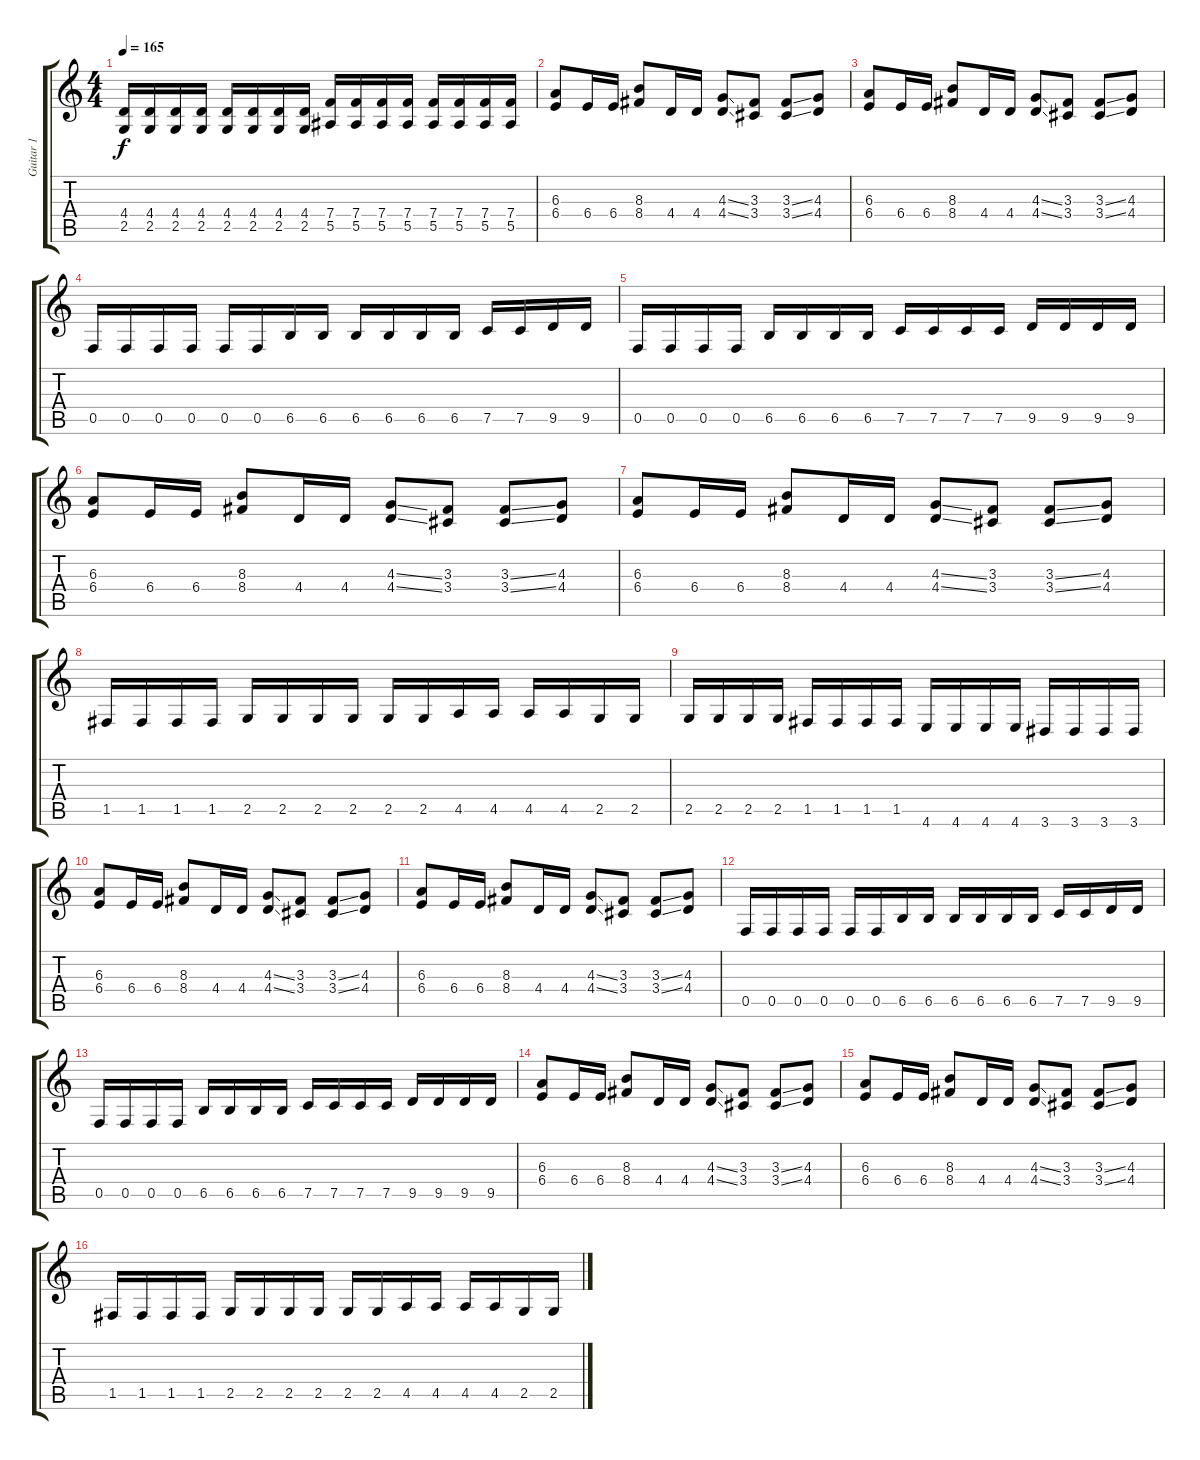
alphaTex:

\track ("Guitar 1" "Guitar 1") {instrument distortionguitar}
\staff {score tabs}
\tuning (C4 G3 Eb3 Bb2 F2 C2) {hide}
\ts (4 4)
\tempo 165
\clef g2
\ks c
(4.4 2.5).16{dy f} (4.4 2.5).16 (4.4 2.5).16 (4.4 2.5).16 (4.4 2.5).16 (4.4 2.5).16 (4.4 2.5).16 (4.4 2.5).16 (7.4 5.5).16 (7.4 5.5).16 (7.4 5.5).16 (7.4 5.5).16 (7.4 5.5).16 (7.4 5.5).16 (7.4 5.5).16 (7.4 5.5).16 |
(6.3 6.4).8 6.4.16 6.4.16 (8.3 8.4).8 4.4.16 4.4.16 (4.3{ss} 4.4{ss}).8 (3.3 3.4).8 (3.3{ss} 3.4{ss}).8 (4.3 4.4).8 |
(6.3 6.4).8 6.4.16 6.4.16 (8.3 8.4).8 4.4.16 4.4.16 (4.3{ss} 4.4{ss}).8 (3.3 3.4).8 (3.3{ss} 3.4{ss}).8 (4.3 4.4).8 |
0.5.16 0.5.16 0.5.16 0.5.16 0.5.16 0.5.16 6.5.16 6.5.16 6.5.16 6.5.16 6.5.16 6.5.16 7.5.16 7.5.16 9.5.16 9.5.16 |
0.5.16 0.5.16 0.5.16 0.5.16 6.5.16 6.5.16 6.5.16 6.5.16 7.5.16 7.5.16 7.5.16 7.5.16 9.5.16 9.5.16 9.5.16 9.5.16 |
(6.3 6.4).8 6.4.16 6.4.16 (8.3 8.4).8 4.4.16 4.4.16 (4.3{ss} 4.4{ss}).8 (3.3 3.4).8 (3.3{ss} 3.4{ss}).8 (4.3 4.4).8 |
(6.3 6.4).8 6.4.16 6.4.16 (8.3 8.4).8 4.4.16 4.4.16 (4.3{ss} 4.4{ss}).8 (3.3 3.4).8 (3.3{ss} 3.4{ss}).8 (4.3 4.4).8 |
1.5.16 1.5.16 1.5.16 1.5.16 2.5.16 2.5.16 2.5.16 2.5.16 2.5.16 2.5.16 4.5.16 4.5.16 4.5.16 4.5.16 2.5.16 2.5.16 |
2.5.16 2.5.16 2.5.16 2.5.16 1.5.16 1.5.16 1.5.16 1.5.16 4.6.16 4.6.16 4.6.16 4.6.16 3.6.16 3.6.16 3.6.16 3.6.16 |
(6.3 6.4).8 6.4.16 6.4.16 (8.3 8.4).8 4.4.16 4.4.16 (4.3{ss} 4.4{ss}).8 (3.3 3.4).8 (3.3{ss} 3.4{ss}).8 (4.3 4.4).8 |
(6.3 6.4).8 6.4.16 6.4.16 (8.3 8.4).8 4.4.16 4.4.16 (4.3{ss} 4.4{ss}).8 (3.3 3.4).8 (3.3{ss} 3.4{ss}).8 (4.3 4.4).8 |
0.5.16 0.5.16 0.5.16 0.5.16 0.5.16 0.5.16 6.5.16 6.5.16 6.5.16 6.5.16 6.5.16 6.5.16 7.5.16 7.5.16 9.5.16 9.5.16 |
0.5.16 0.5.16 0.5.16 0.5.16 6.5.16 6.5.16 6.5.16 6.5.16 7.5.16 7.5.16 7.5.16 7.5.16 9.5.16 9.5.16 9.5.16 9.5.16 |
(6.3 6.4).8 6.4.16 6.4.16 (8.3 8.4).8 4.4.16 4.4.16 (4.3{ss} 4.4{ss}).8 (3.3 3.4).8 (3.3{ss} 3.4{ss}).8 (4.3 4.4).8 |
(6.3 6.4).8 6.4.16 6.4.16 (8.3 8.4).8 4.4.16 4.4.16 (4.3{ss} 4.4{ss}).8 (3.3 3.4).8 (3.3{ss} 3.4{ss}).8 (4.3 4.4).8 |
1.5.16 1.5.16 1.5.16 1.5.16 2.5.16 2.5.16 2.5.16 2.5.16 2.5.16 2.5.16 4.5.16 4.5.16 4.5.16 4.5.16 2.5.16 2.5.16
